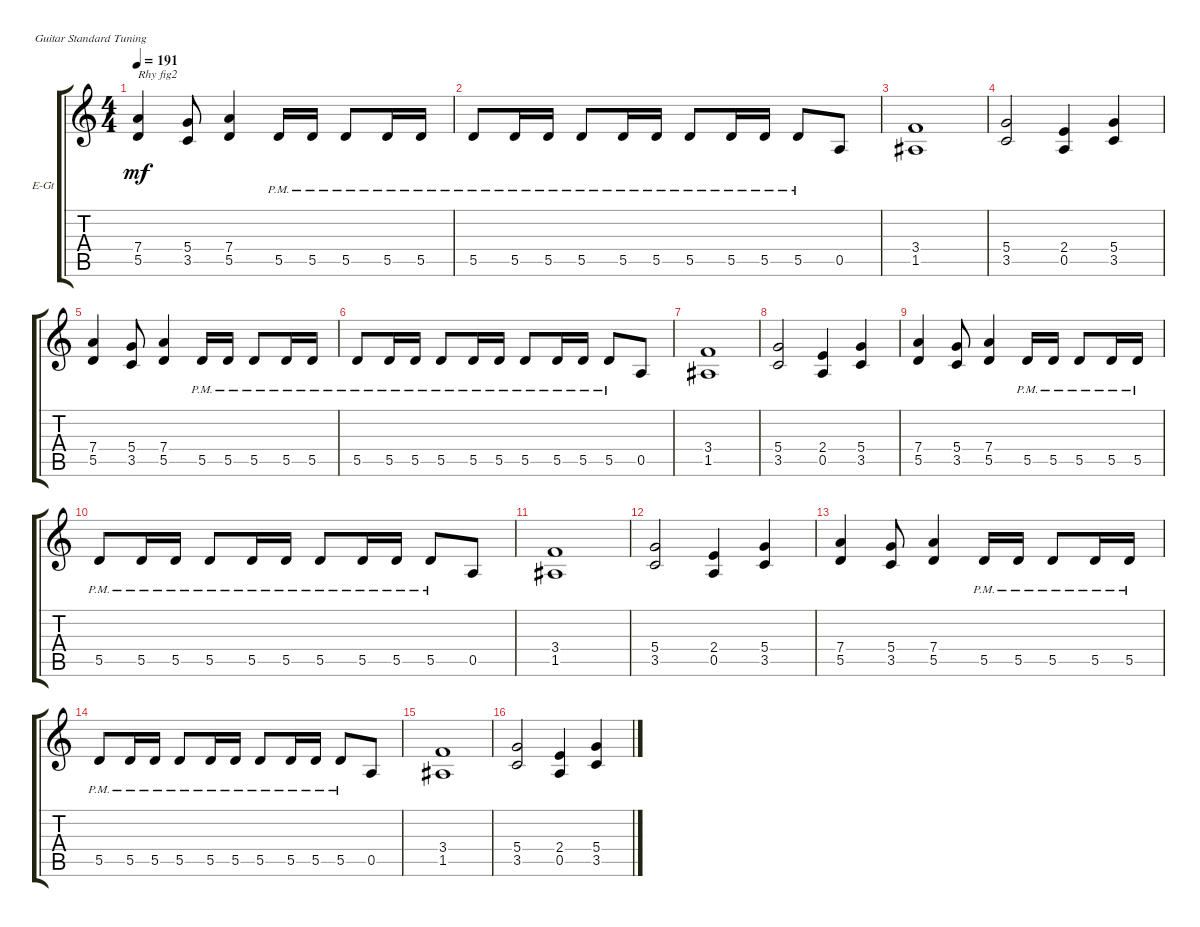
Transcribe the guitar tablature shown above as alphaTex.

\defaultSystemsLayout 4
\bracketExtendMode groupsimilarinstruments
\firstSystemTrackNameOrientation horizontal
\otherSystemsTrackNameOrientation horizontal
\track ("Electric Guitar" "E-Gt") {instrument distortionguitar}
\staff {score tabs}
\tuning (E4 B3 G3 D3 A2 E2)
\ts (4 4)
\tempo 191
\clef g2
\ks c
(5.5 7.4).4{txt "Rhy fig2" dy mf} (3.5 5.4).8 (7.4 5.5).4 5.5{pm}.16 5.5{pm}.16 5.5{pm}.8 5.5{pm}.16 5.5{pm}.16 |
5.5{pm}.8 5.5{pm}.16 5.5{pm}.16 5.5{pm}.8 5.5{pm}.16 5.5{pm}.16 5.5{pm}.8 5.5{pm}.16 5.5{pm}.16 5.5{pm}.8 0.5.8 |
(1.5 3.4).1 |
(3.5 5.4).2 (0.5 2.4).4 (3.5 5.4).4 |
(5.5 7.4).4 (3.5 5.4).8 (7.4 5.5).4 5.5{pm}.16 5.5{pm}.16 5.5{pm}.8 5.5{pm}.16 5.5{pm}.16 |
5.5{pm}.8 5.5{pm}.16 5.5{pm}.16 5.5{pm}.8 5.5{pm}.16 5.5{pm}.16 5.5{pm}.8 5.5{pm}.16 5.5{pm}.16 5.5{pm}.8 0.5.8 |
(1.5 3.4).1 |
(3.5 5.4).2 (0.5 2.4).4 (3.5 5.4).4 |
(5.5 7.4).4 (3.5 5.4).8 (7.4 5.5).4 5.5{pm}.16 5.5{pm}.16 5.5{pm}.8 5.5{pm}.16 5.5{pm}.16 |
5.5{pm}.8 5.5{pm}.16 5.5{pm}.16 5.5{pm}.8 5.5{pm}.16 5.5{pm}.16 5.5{pm}.8 5.5{pm}.16 5.5{pm}.16 5.5{pm}.8 0.5.8 |
(1.5 3.4).1 |
(3.5 5.4).2 (0.5 2.4).4 (3.5 5.4).4 |
(5.5 7.4).4 (3.5 5.4).8 (7.4 5.5).4 5.5{pm}.16 5.5{pm}.16 5.5{pm}.8 5.5{pm}.16 5.5{pm}.16 |
5.5{pm}.8 5.5{pm}.16 5.5{pm}.16 5.5{pm}.8 5.5{pm}.16 5.5{pm}.16 5.5{pm}.8 5.5{pm}.16 5.5{pm}.16 5.5{pm}.8 0.5.8 |
(1.5 3.4).1 |
(3.5 5.4).2 (0.5 2.4).4 (3.5 5.4).4
